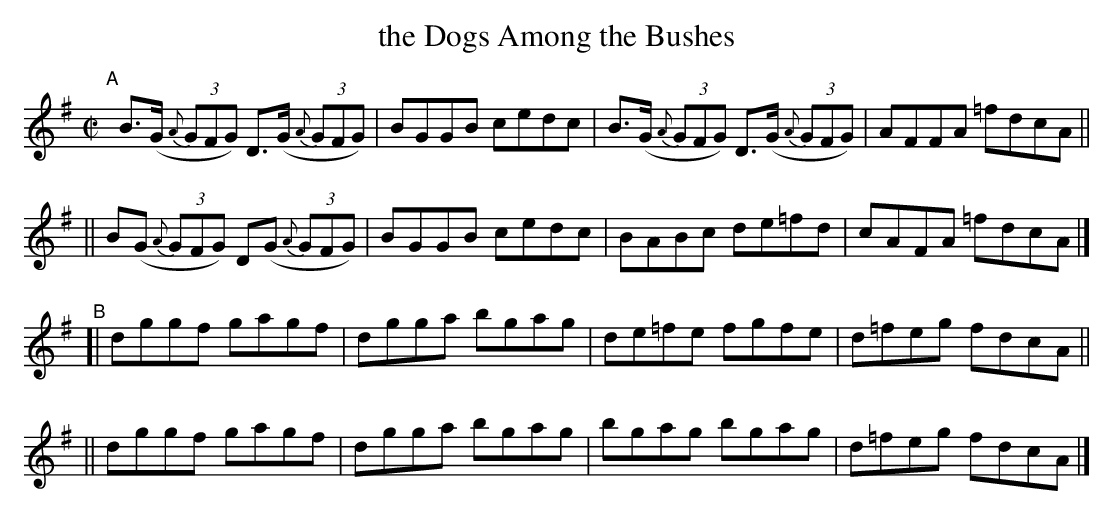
X:1
T: the Dogs Among the Bushes
M: C|
L: 1/8
K: G
"^A"\
[|]B>(G {A}(3GFG) D>(G {A}(3GFG) | BGGB cedc | B>(G {A}(3GFG) D>(G {A}(3GFG) | AFFA =fdcA ||
||  B(G {A}(3GFG) D(G {A}(3GFG) | BGGB cedc | BABc de=fd | cAFA =fdcA |]
"^B"\
[| dggf gagf | dgga bgag | de=fe fgfe | d=feg fdcA ||
|| dggf gagf | dgga bgag | bgag bgag | d=feg fdcA |]
